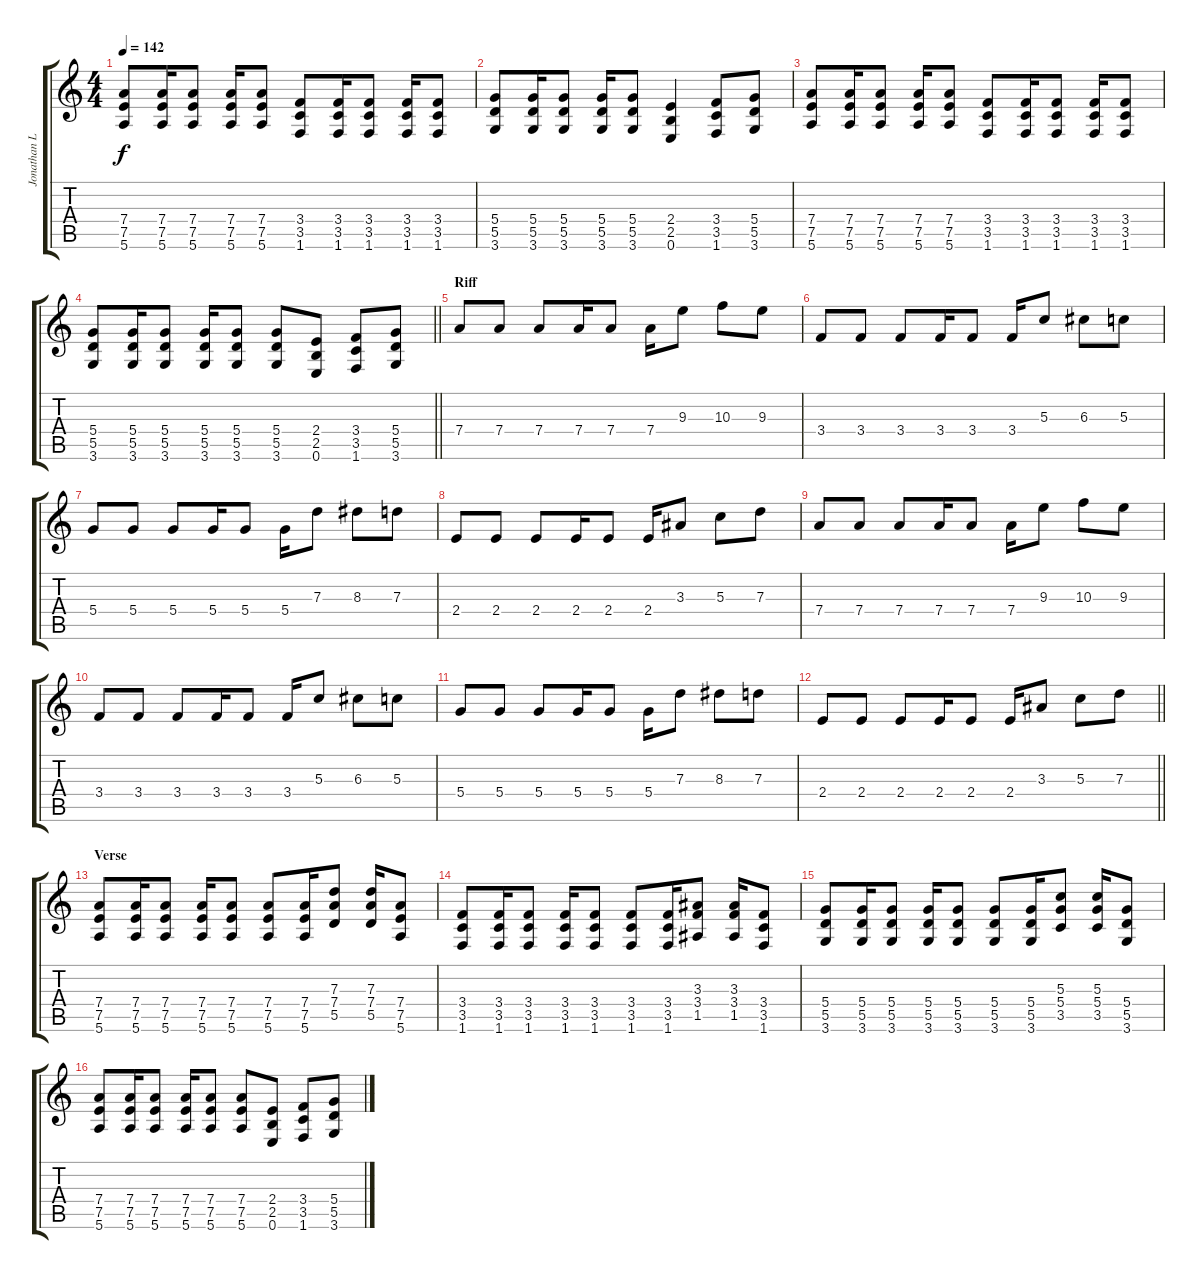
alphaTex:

\track ("Jonathan Le Landais" "Jonathan L") {instrument distortionguitar}
\staff {score tabs}
\tuning (E4 B3 G3 D3 A2 E2) {hide}
\ts (4 4)
\tempo 142
\clef g2
\ks c
(7.4 7.5 5.6).8{dy f} (7.4 7.5 5.6).16 (7.4 7.5 5.6).8 (7.4 7.5 5.6).16 (7.4 7.5 5.6).8 (3.4 3.5 1.6).8 (3.4 3.5 1.6).16 (3.4 3.5 1.6).8 (3.4 3.5 1.6).16 (3.4 3.5 1.6).8 |
(5.4 5.5 3.6).8 (5.4 5.5 3.6).16 (5.4 5.5 3.6).8 (5.4 5.5 3.6).16 (5.4 5.5 3.6).8 (2.4 2.5 0.6).4 (3.4 3.5 1.6).8 (5.4 5.5 3.6).8 |
(7.4 7.5 5.6).8 (7.4 7.5 5.6).16 (7.4 7.5 5.6).8 (7.4 7.5 5.6).16 (7.4 7.5 5.6).8 (3.4 3.5 1.6).8 (3.4 3.5 1.6).16 (3.4 3.5 1.6).8 (3.4 3.5 1.6).16 (3.4 3.5 1.6).8 |
\barLineRight lightlight
(5.4 5.5 3.6).8 (5.4 5.5 3.6).16 (5.4 5.5 3.6).8 (5.4 5.5 3.6).16 (5.4 5.5 3.6).8 (5.4 5.5 3.6).8 (2.4 2.5 0.6).8 (3.4 3.5 1.6).8 (5.4 5.5 3.6).8 |
\section ("" "Riff")
7.4.8 7.4.8 7.4.8 7.4.16 7.4.8 7.4.16 9.3.8 10.3.8 9.3.8 |
3.4.8 3.4.8 3.4.8 3.4.16 3.4.8 3.4.16 5.3.8 6.3.8 5.3.8 |
5.4.8 5.4.8 5.4.8 5.4.16 5.4.8 5.4.16 7.3.8 8.3.8 7.3.8 |
2.4.8 2.4.8 2.4.8 2.4.16 2.4.8 2.4.16 3.3.8 5.3.8 7.3.8 |
7.4.8 7.4.8 7.4.8 7.4.16 7.4.8 7.4.16 9.3.8 10.3.8 9.3.8 |
3.4.8 3.4.8 3.4.8 3.4.16 3.4.8 3.4.16 5.3.8 6.3.8 5.3.8 |
5.4.8 5.4.8 5.4.8 5.4.16 5.4.8 5.4.16 7.3.8 8.3.8 7.3.8 |
\barLineRight lightlight
2.4.8 2.4.8 2.4.8 2.4.16 2.4.8 2.4.16 3.3.8 5.3.8 7.3.8 |
\section ("" "Verse")
(7.4 7.5 5.6).8 (7.4 7.5 5.6).16 (7.4 7.5 5.6).8 (7.4 7.5 5.6).16 (7.4 7.5 5.6).8 (7.4 7.5 5.6).8 (7.4 7.5 5.6).16 (7.3 7.4 5.5).8 (7.3 7.4 5.5).16 (7.4 7.5 5.6).8 |
(3.4 3.5 1.6).8 (3.4 3.5 1.6).16 (3.4 3.5 1.6).8 (3.4 3.5 1.6).16 (3.4 3.5 1.6).8 (3.4 3.5 1.6).8 (3.4 3.5 1.6).16 (3.3 3.4 1.5).8 (3.3 3.4 1.5).16 (3.4 3.5 1.6).8 |
(5.4 5.5 3.6).8 (5.4 5.5 3.6).16 (5.4 5.5 3.6).8 (5.4 5.5 3.6).16 (5.4 5.5 3.6).8 (5.4 5.5 3.6).8 (5.4 5.5 3.6).16 (5.3 5.4 3.5).8 (5.3 5.4 3.5).16 (5.4 5.5 3.6).8 |
(7.4 7.5 5.6).8 (7.4 7.5 5.6).16 (7.4 7.5 5.6).8 (7.4 7.5 5.6).16 (7.4 7.5 5.6).8 (7.4 7.5 5.6).8 (2.4 2.5 0.6).8 (3.4 3.5 1.6).8 (5.4 5.5 3.6).8
